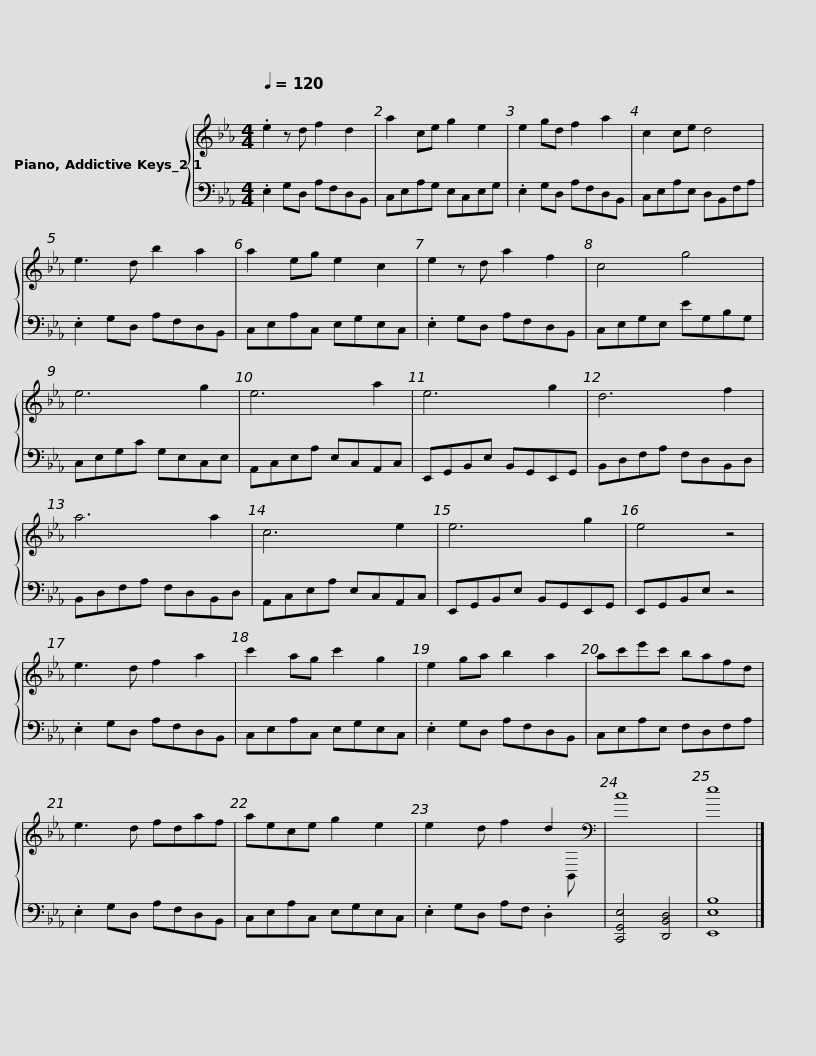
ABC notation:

X:1
%%score { ( 1 3 ) | 2 }
L:1/8
Q:1/4=120
M:4/4
I:linebreak $
K:Eb
V:1 treble
V:3 treble
V:2 bass
V:1
 .e2 z d f2 d2 | a2 ce g2 e2 | e2 gd f2 a2 | c2 ce d4 | e3 d b2 a2 |$ %5
 a2 eg e2 c2 | e2 z d a2 f2 | c4 g4 | e6 g2 | e6 a2 |$ %10
 e6 g2 | d6 f2 | a6 a2 | c6 e2 | e6 g2 |$ %15
 e4 z4 | e3 d f2 a2 | c'2 ag c'2 g2 | e2 ga b2 a2 | ac'e'c' bafd |$ %20
 e3 d fdaf | aece g2 e2 | x4 x2 d2[K:bass] | c8 | e8 |] %25
V:2
 .E,2 G,D, A,F,D,B,, | C,E,A,G, E,C,E,G, | .E,2 G,D, A,F,D,B,, | C,E,A,E, D,B,,F,A, | .E,2 G,D, A,F,D,B,, |$ %5
 C,E,A,C, E,G,E,C, | .E,2 G,D, A,F,D,B,, | C,E,G,E, EG,B,G, | C,E,G,C G,E,C,E, | A,,C,E,A, E,C,A,,C, |$ %10
 E,,G,,B,,E, B,,G,,E,,G,, | B,,D,F,A, F,D,B,,D, | B,,D,F,A, F,D,B,,D, | A,,C,E,A, E,C,A,,C, | E,,G,,B,,E, B,,G,,E,,G,, |$ %15
 E,,G,,B,,E, z4 | .E,2 G,D, A,F,D,B,, | C,E,A,C, E,G,E,C, | .E,2 G,D, A,F,D,B,, | C,E,A,E, F,D,F,A, |$ %20
 .E,2 G,D, A,F,D,B,, | C,E,A,C, E,G,E,C, | .E,2 G,D, A,F, .D,2 | [C,,G,,E,]4 [D,,B,,D,]4 | [E,,E,B,]8 |] %25
V:3
 x8 | x8 | x8 | x8 | x8 |$ %5
 x8 | x8 | x8 | x8 | x8 |$ %10
 x8 | x8 | x8 | x8 | x8 |$ %15
 x8 | x8 | x8 | x8 | x8 |$ %20
 x8 | x8 | e2 x d f2 x[K:bass] B,, | x8 | x8 |] %25
